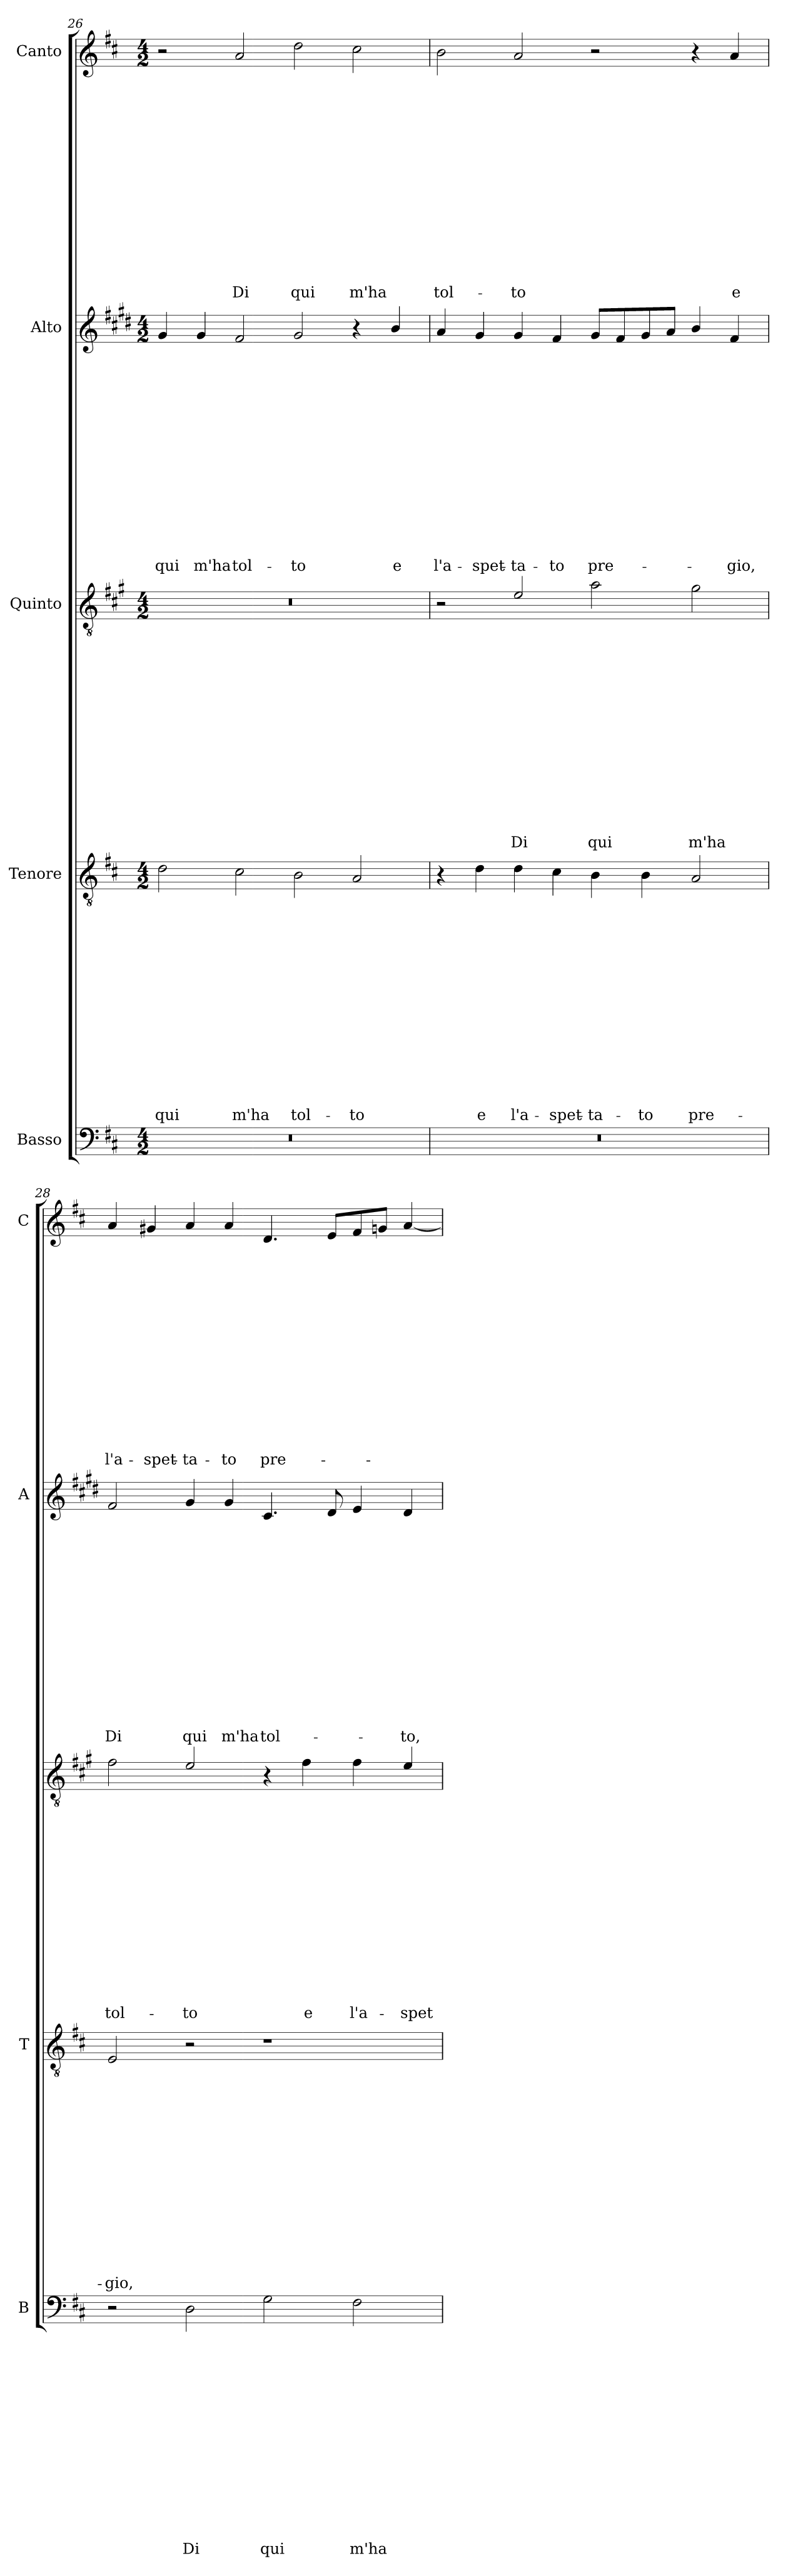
**kern	**text	**text	**text	**text	**text	**text	**text	**text	**text	**text	**text	**text	**text	**text	**text	**kern	**text	**text	**text	**text	**text	**text	**text	**text	**text	**text	**text	**text	**text	**text	**text	**kern	**text	**text	**text	**text	**text	**text	**text	**text	**text	**text	**text	**text	**text	**text	**text	**kern	**text	**text	**text	**text	**text	**text	**text	**text	**text	**text	**text	**text	**text	**text	**text	**kern	**text	**text	**text	**text	**text	**text	**text	**text	**text	**text	**text	**text	**text	**text	**text
*part5	*part5	*part5	*part5	*part5	*part5	*part5	*part5	*part5	*part5	*part5	*part5	*part5	*part5	*part5	*part5	*part4	*part4	*part4	*part4	*part4	*part4	*part4	*part4	*part4	*part4	*part4	*part4	*part4	*part4	*part4	*part4	*part3	*part3	*part3	*part3	*part3	*part3	*part3	*part3	*part3	*part3	*part3	*part3	*part3	*part3	*part3	*part3	*part2	*part2	*part2	*part2	*part2	*part2	*part2	*part2	*part2	*part2	*part2	*part2	*part2	*part2	*part2	*part2	*part1	*part1	*part1	*part1	*part1	*part1	*part1	*part1	*part1	*part1	*part1	*part1	*part1	*part1	*part1	*part1
*staff5	*staff5	*staff5	*staff5	*staff5	*staff5	*staff5	*staff5	*staff5	*staff5	*staff5	*staff5	*staff5	*staff5	*staff5	*staff5	*staff4	*staff4	*staff4	*staff4	*staff4	*staff4	*staff4	*staff4	*staff4	*staff4	*staff4	*staff4	*staff4	*staff4	*staff4	*staff4	*staff3	*staff3	*staff3	*staff3	*staff3	*staff3	*staff3	*staff3	*staff3	*staff3	*staff3	*staff3	*staff3	*staff3	*staff3	*staff3	*staff2	*staff2	*staff2	*staff2	*staff2	*staff2	*staff2	*staff2	*staff2	*staff2	*staff2	*staff2	*staff2	*staff2	*staff2	*staff2	*staff1	*staff1	*staff1	*staff1	*staff1	*staff1	*staff1	*staff1	*staff1	*staff1	*staff1	*staff1	*staff1	*staff1	*staff1	*staff1
*I"Basso	*	*	*	*	*	*	*	*	*	*	*	*	*	*	*	*I"Tenore	*	*	*	*	*	*	*	*	*	*	*	*	*	*	*	*I"Quinto	*	*	*	*	*	*	*	*	*	*	*	*	*	*	*	*I"Alto	*	*	*	*	*	*	*	*	*	*	*	*	*	*	*	*I"Canto	*	*	*	*	*	*	*	*	*	*	*	*	*	*	*
*I'B	*	*	*	*	*	*	*	*	*	*	*	*	*	*	*	*I'T	*	*	*	*	*	*	*	*	*	*	*	*	*	*	*	*	*	*	*	*	*	*	*	*	*	*	*	*	*	*	*	*I'A	*	*	*	*	*	*	*	*	*	*	*	*	*	*	*	*I'C	*	*	*	*	*	*	*	*	*	*	*	*	*	*	*
*clefF4	*	*	*	*	*	*	*	*	*	*	*	*	*	*	*	*clefGv2	*	*	*	*	*	*	*	*	*	*	*	*	*	*	*	*clefGv2	*	*	*	*	*	*	*	*	*	*	*	*	*	*	*	*clefG2	*	*	*	*	*	*	*	*	*	*	*	*	*	*	*	*clefG2	*	*	*	*	*	*	*	*	*	*	*	*	*	*	*
*	*	*	*	*	*	*	*	*	*	*	*	*	*	*	*	*	*	*	*	*	*	*	*	*	*	*	*	*	*	*	*	*ITrd4c7	*	*	*	*	*	*	*	*	*	*	*	*	*	*	*	*ITrd1c2	*	*	*	*	*	*	*	*	*	*	*	*	*	*	*	*	*	*	*	*	*	*	*	*	*	*	*	*	*	*	*
*k[f#c#]	*	*	*	*	*	*	*	*	*	*	*	*	*	*	*	*k[f#c#]	*	*	*	*	*	*	*	*	*	*	*	*	*	*	*	*k[f#c#]	*	*	*	*	*	*	*	*	*	*	*	*	*	*	*	*k[f#c#]	*	*	*	*	*	*	*	*	*	*	*	*	*	*	*	*k[f#c#]	*	*	*	*	*	*	*	*	*	*	*	*	*	*	*
*D:	*	*	*	*	*	*	*	*	*	*	*	*	*	*	*	*D:	*	*	*	*	*	*	*	*	*	*	*	*	*	*	*	*D:	*	*	*	*	*	*	*	*	*	*	*	*	*	*	*	*D:	*	*	*	*	*	*	*	*	*	*	*	*	*	*	*	*D:	*	*	*	*	*	*	*	*	*	*	*	*	*	*	*
*M4/2	*	*	*	*	*	*	*	*	*	*	*	*	*	*	*	*M4/2	*	*	*	*	*	*	*	*	*	*	*	*	*	*	*	*M4/2	*	*	*	*	*	*	*	*	*	*	*	*	*	*	*	*M4/2	*	*	*	*	*	*	*	*	*	*	*	*	*	*	*	*M4/2	*	*	*	*	*	*	*	*	*	*	*	*	*	*	*
=26	=26	=26	=26	=26	=26	=26	=26	=26	=26	=26	=26	=26	=26	=26	=26	=26	=26	=26	=26	=26	=26	=26	=26	=26	=26	=26	=26	=26	=26	=26	=26	=26	=26	=26	=26	=26	=26	=26	=26	=26	=26	=26	=26	=26	=26	=26	=26	=26	=26	=26	=26	=26	=26	=26	=26	=26	=26	=26	=26	=26	=26	=26	=26	=26	=26	=26	=26	=26	=26	=26	=26	=26	=26	=26	=26	=26	=26	=26	=26
!	!	!	!	!	!	!	!	!	!	!	!	!	!	!	!	!	!	!	!	!	!	!	!	!	!	!	!	!	!	!	!LO:LY:b	!	!	!	!	!	!	!	!	!	!	!	!	!	!	!	!	!	!	!	!	!	!	!	!	!	!	!	!	!	!	!	!LO:LY:b	!	!	!	!	!	!	!	!	!	!	!	!	!	!	!	!
0r	.	.	.	.	.	.	.	.	.	.	.	.	.	.	.	2d\	.	.	.	.	.	.	.	.	.	.	.	.	.	.	qui	0r	.	.	.	.	.	.	.	.	.	.	.	.	.	.	.	4f#/	.	.	.	.	.	.	.	.	.	.	.	.	.	.	qui	2r	.	.	.	.	.	.	.	.	.	.	.	.	.	.	.
!	!	!	!	!	!	!	!	!	!	!	!	!	!	!	!	!	!	!	!	!	!	!	!	!	!	!	!	!	!	!	!	!	!	!	!	!	!	!	!	!	!	!	!	!	!	!	!	!	!	!	!	!	!	!	!	!	!	!	!	!	!	!	!LO:LY:b	!	!	!	!	!	!	!	!	!	!	!	!	!	!	!	!
.	.	.	.	.	.	.	.	.	.	.	.	.	.	.	.	.	.	.	.	.	.	.	.	.	.	.	.	.	.	.	.	.	.	.	.	.	.	.	.	.	.	.	.	.	.	.	.	4f#/	.	.	.	.	.	.	.	.	.	.	.	.	.	.	m'ha	.	.	.	.	.	.	.	.	.	.	.	.	.	.	.	.
!	!	!	!	!	!	!	!	!	!	!	!	!	!	!	!	!	!	!	!	!	!	!	!	!	!	!	!	!	!	!	!LO:LY:b	!	!	!	!	!	!	!	!	!	!	!	!	!	!	!	!	!	!	!	!	!	!	!	!	!	!	!	!	!	!	!	!LO:LY:b	!	!	!	!	!	!	!	!	!	!	!	!	!	!	!	!LO:LY:b
.	.	.	.	.	.	.	.	.	.	.	.	.	.	.	.	2c#\	.	.	.	.	.	.	.	.	.	.	.	.	.	.	m'ha	.	.	.	.	.	.	.	.	.	.	.	.	.	.	.	.	2e/	.	.	.	.	.	.	.	.	.	.	.	.	.	.	tol-	2a/	.	.	.	.	.	.	.	.	.	.	.	.	.	.	Di
!	!	!	!	!	!	!	!	!	!	!	!	!	!	!	!	!	!	!	!	!	!	!	!	!	!	!	!	!	!	!	!LO:LY:b	!	!	!	!	!	!	!	!	!	!	!	!	!	!	!	!	!	!	!	!	!	!	!	!	!	!	!	!	!	!	!	!LO:LY:b	!	!	!	!	!	!	!	!	!	!	!	!	!	!	!	!LO:LY:b
.	.	.	.	.	.	.	.	.	.	.	.	.	.	.	.	2B\	.	.	.	.	.	.	.	.	.	.	.	.	.	.	tol-	.	.	.	.	.	.	.	.	.	.	.	.	.	.	.	.	2f#/	.	.	.	.	.	.	.	.	.	.	.	.	.	.	-to	2dd\	.	.	.	.	.	.	.	.	.	.	.	.	.	.	qui
!	!	!	!	!	!	!	!	!	!	!	!	!	!	!	!	!	!	!	!	!	!	!	!	!	!	!	!	!	!	!	!LO:LY:b	!	!	!	!	!	!	!	!	!	!	!	!	!	!	!	!	!	!	!	!	!	!	!	!	!	!	!	!	!	!	!	!	!	!	!	!	!	!	!	!	!	!	!	!	!	!	!	!LO:LY:b
.	.	.	.	.	.	.	.	.	.	.	.	.	.	.	.	2A/	.	.	.	.	.	.	.	.	.	.	.	.	.	.	-to	.	.	.	.	.	.	.	.	.	.	.	.	.	.	.	.	4r	.	.	.	.	.	.	.	.	.	.	.	.	.	.	.	2cc#\	.	.	.	.	.	.	.	.	.	.	.	.	.	.	m'ha
!	!	!	!	!	!	!	!	!	!	!	!	!	!	!	!	!	!	!	!	!	!	!	!	!	!	!	!	!	!	!	!	!	!	!	!	!	!	!	!	!	!	!	!	!	!	!	!	!	!	!	!	!	!	!	!	!	!	!	!	!	!	!	!LO:LY:b	!	!	!	!	!	!	!	!	!	!	!	!	!	!	!	!
.	.	.	.	.	.	.	.	.	.	.	.	.	.	.	.	.	.	.	.	.	.	.	.	.	.	.	.	.	.	.	.	.	.	.	.	.	.	.	.	.	.	.	.	.	.	.	.	4a/	.	.	.	.	.	.	.	.	.	.	.	.	.	.	e	.	.	.	.	.	.	.	.	.	.	.	.	.	.	.	.
=27	=27	=27	=27	=27	=27	=27	=27	=27	=27	=27	=27	=27	=27	=27	=27	=27	=27	=27	=27	=27	=27	=27	=27	=27	=27	=27	=27	=27	=27	=27	=27	=27	=27	=27	=27	=27	=27	=27	=27	=27	=27	=27	=27	=27	=27	=27	=27	=27	=27	=27	=27	=27	=27	=27	=27	=27	=27	=27	=27	=27	=27	=27	=27	=27	=27	=27	=27	=27	=27	=27	=27	=27	=27	=27	=27	=27	=27	=27	=27
!	!	!	!	!	!	!	!	!	!	!	!	!	!	!	!	!	!	!	!	!	!	!	!	!	!	!	!	!	!	!	!	!	!	!	!	!	!	!	!	!	!	!	!	!	!	!	!	!	!	!	!	!	!	!	!	!	!	!	!	!	!	!	!LO:LY:b	!	!	!	!	!	!	!	!	!	!	!	!	!	!	!	!LO:LY:b
0r	.	.	.	.	.	.	.	.	.	.	.	.	.	.	.	4r	.	.	.	.	.	.	.	.	.	.	.	.	.	.	.	2r	.	.	.	.	.	.	.	.	.	.	.	.	.	.	.	4g/	.	.	.	.	.	.	.	.	.	.	.	.	.	.	l'a-	2b\	.	.	.	.	.	.	.	.	.	.	.	.	.	.	tol-
!	!	!	!	!	!	!	!	!	!	!	!	!	!	!	!	!	!	!	!	!	!	!	!	!	!	!	!	!	!	!	!LO:LY:b	!	!	!	!	!	!	!	!	!	!	!	!	!	!	!	!	!	!	!	!	!	!	!	!	!	!	!	!	!	!	!	!LO:LY:b	!	!	!	!	!	!	!	!	!	!	!	!	!	!	!	!
.	.	.	.	.	.	.	.	.	.	.	.	.	.	.	.	4d\	.	.	.	.	.	.	.	.	.	.	.	.	.	.	e	.	.	.	.	.	.	.	.	.	.	.	.	.	.	.	.	4f#/	.	.	.	.	.	.	.	.	.	.	.	.	.	.	-spet-	.	.	.	.	.	.	.	.	.	.	.	.	.	.	.	.
!	!	!	!	!	!	!	!	!	!	!	!	!	!	!	!	!	!	!	!	!	!	!	!	!	!	!	!	!	!	!	!LO:LY:b	!	!	!	!	!	!	!	!	!	!	!	!	!	!	!	!LO:LY:b	!	!	!	!	!	!	!	!	!	!	!	!	!	!	!	!LO:LY:b	!	!	!	!	!	!	!	!	!	!	!	!	!	!	!	!LO:LY:b
.	.	.	.	.	.	.	.	.	.	.	.	.	.	.	.	4d\	.	.	.	.	.	.	.	.	.	.	.	.	.	.	l'a-	2A/	.	.	.	.	.	.	.	.	.	.	.	.	.	.	Di	4f#/	.	.	.	.	.	.	.	.	.	.	.	.	.	.	-ta-	2a/	.	.	.	.	.	.	.	.	.	.	.	.	.	.	-to
!	!	!	!	!	!	!	!	!	!	!	!	!	!	!	!	!	!	!	!	!	!	!	!	!	!	!	!	!	!	!	!LO:LY:b	!	!	!	!	!	!	!	!	!	!	!	!	!	!	!	!	!	!	!	!	!	!	!	!	!	!	!	!	!	!	!	!LO:LY:b	!	!	!	!	!	!	!	!	!	!	!	!	!	!	!	!
.	.	.	.	.	.	.	.	.	.	.	.	.	.	.	.	4c#\	.	.	.	.	.	.	.	.	.	.	.	.	.	.	-spet-	.	.	.	.	.	.	.	.	.	.	.	.	.	.	.	.	4e/	.	.	.	.	.	.	.	.	.	.	.	.	.	.	-to	.	.	.	.	.	.	.	.	.	.	.	.	.	.	.	.
!	!	!	!	!	!	!	!	!	!	!	!	!	!	!	!	!	!	!	!	!	!	!	!	!	!	!	!	!	!	!	!LO:LY:b	!	!	!	!	!	!	!	!	!	!	!	!	!	!	!	!LO:LY:b	!	!	!	!	!	!	!	!	!	!	!	!	!	!	!	!LO:LY:b	!	!	!	!	!	!	!	!	!	!	!	!	!	!	!	!
.	.	.	.	.	.	.	.	.	.	.	.	.	.	.	.	4B\	.	.	.	.	.	.	.	.	.	.	.	.	.	.	-ta-	2d\	.	.	.	.	.	.	.	.	.	.	.	.	.	.	qui	8f#/L	.	.	.	.	.	.	.	.	.	.	.	.	.	.	pre-	2r	.	.	.	.	.	.	.	.	.	.	.	.	.	.	.
.	.	.	.	.	.	.	.	.	.	.	.	.	.	.	.	.	.	.	.	.	.	.	.	.	.	.	.	.	.	.	.	.	.	.	.	.	.	.	.	.	.	.	.	.	.	.	.	8e/	.	.	.	.	.	.	.	.	.	.	.	.	.	.	.	.	.	.	.	.	.	.	.	.	.	.	.	.	.	.	.
!	!	!	!	!	!	!	!	!	!	!	!	!	!	!	!	!	!	!	!	!	!	!	!	!	!	!	!	!	!	!	!LO:LY:b	!	!	!	!	!	!	!	!	!	!	!	!	!	!	!	!	!	!	!	!	!	!	!	!	!	!	!	!	!	!	!	!	!	!	!	!	!	!	!	!	!	!	!	!	!	!	!	!
.	.	.	.	.	.	.	.	.	.	.	.	.	.	.	.	4B\	.	.	.	.	.	.	.	.	.	.	.	.	.	.	-to	.	.	.	.	.	.	.	.	.	.	.	.	.	.	.	.	8f#/	.	.	.	.	.	.	.	.	.	.	.	.	.	.	.	.	.	.	.	.	.	.	.	.	.	.	.	.	.	.	.
.	.	.	.	.	.	.	.	.	.	.	.	.	.	.	.	.	.	.	.	.	.	.	.	.	.	.	.	.	.	.	.	.	.	.	.	.	.	.	.	.	.	.	.	.	.	.	.	8g/J	.	.	.	.	.	.	.	.	.	.	.	.	.	.	.	.	.	.	.	.	.	.	.	.	.	.	.	.	.	.	.
!	!	!	!	!	!	!	!	!	!	!	!	!	!	!	!	!	!	!	!	!	!	!	!	!	!	!	!	!	!	!	!LO:LY:b	!	!	!	!	!	!	!	!	!	!	!	!	!	!	!	!LO:LY:b	!	!	!	!	!	!	!	!	!	!	!	!	!	!	!	!	!	!	!	!	!	!	!	!	!	!	!	!	!	!	!	!
.	.	.	.	.	.	.	.	.	.	.	.	.	.	.	.	2A/	.	.	.	.	.	.	.	.	.	.	.	.	.	.	pre-	2c#\	.	.	.	.	.	.	.	.	.	.	.	.	.	.	m'ha	4a/	.	.	.	.	.	.	.	.	.	.	.	.	.	.	.	4r	.	.	.	.	.	.	.	.	.	.	.	.	.	.	.
!	!	!	!	!	!	!	!	!	!	!	!	!	!	!	!	!	!	!	!	!	!	!	!	!	!	!	!	!	!	!	!	!	!	!	!	!	!	!	!	!	!	!	!	!	!	!	!	!	!	!	!	!	!	!	!	!	!	!	!	!	!	!	!LO:LY:b	!	!	!	!	!	!	!	!	!	!	!	!	!	!	!	!LO:LY:b
.	.	.	.	.	.	.	.	.	.	.	.	.	.	.	.	.	.	.	.	.	.	.	.	.	.	.	.	.	.	.	.	.	.	.	.	.	.	.	.	.	.	.	.	.	.	.	.	4e/	.	.	.	.	.	.	.	.	.	.	.	.	.	.	-gio,	4a/	.	.	.	.	.	.	.	.	.	.	.	.	.	.	e
=28	=28	=28	=28	=28	=28	=28	=28	=28	=28	=28	=28	=28	=28	=28	=28	=28	=28	=28	=28	=28	=28	=28	=28	=28	=28	=28	=28	=28	=28	=28	=28	=28	=28	=28	=28	=28	=28	=28	=28	=28	=28	=28	=28	=28	=28	=28	=28	=28	=28	=28	=28	=28	=28	=28	=28	=28	=28	=28	=28	=28	=28	=28	=28	=28	=28	=28	=28	=28	=28	=28	=28	=28	=28	=28	=28	=28	=28	=28	=28
!	!	!	!	!	!	!	!	!	!	!	!	!	!	!	!	!	!	!	!	!	!	!	!	!	!	!	!	!	!	!	!LO:LY:b	!	!	!	!	!	!	!	!	!	!	!	!	!	!	!	!LO:LY:b	!	!	!	!	!	!	!	!	!	!	!	!	!	!	!	!LO:LY:b	!	!	!	!	!	!	!	!	!	!	!	!	!	!	!	!LO:LY:b
2r	.	.	.	.	.	.	.	.	.	.	.	.	.	.	.	2E/	.	.	.	.	.	.	.	.	.	.	.	.	.	.	-gio,	2B\	.	.	.	.	.	.	.	.	.	.	.	.	.	.	tol-	2e/	.	.	.	.	.	.	.	.	.	.	.	.	.	.	Di	4a/	.	.	.	.	.	.	.	.	.	.	.	.	.	.	l'a-
!	!	!	!	!	!	!	!	!	!	!	!	!	!	!	!	!	!	!	!	!	!	!	!	!	!	!	!	!	!	!	!	!	!	!	!	!	!	!	!	!	!	!	!	!	!	!	!	!	!	!	!	!	!	!	!	!	!	!	!	!	!	!	!	!	!	!	!	!	!	!	!	!	!	!	!	!	!	!	!LO:LY:b
.	.	.	.	.	.	.	.	.	.	.	.	.	.	.	.	.	.	.	.	.	.	.	.	.	.	.	.	.	.	.	.	.	.	.	.	.	.	.	.	.	.	.	.	.	.	.	.	.	.	.	.	.	.	.	.	.	.	.	.	.	.	.	.	4g#X/	.	.	.	.	.	.	.	.	.	.	.	.	.	.	-spet-
!	!	!	!	!	!	!	!	!	!	!	!	!	!	!	!LO:LY:b	!	!	!	!	!	!	!	!	!	!	!	!	!	!	!	!	!	!	!	!	!	!	!	!	!	!	!	!	!	!	!	!LO:LY:b	!	!	!	!	!	!	!	!	!	!	!	!	!	!	!	!LO:LY:b	!	!	!	!	!	!	!	!	!	!	!	!	!	!	!	!LO:LY:b
2D\	.	.	.	.	.	.	.	.	.	.	.	.	.	.	Di	2r	.	.	.	.	.	.	.	.	.	.	.	.	.	.	.	2A/	.	.	.	.	.	.	.	.	.	.	.	.	.	.	-to	4f#/	.	.	.	.	.	.	.	.	.	.	.	.	.	.	qui	4a/	.	.	.	.	.	.	.	.	.	.	.	.	.	.	-ta-
!	!	!	!	!	!	!	!	!	!	!	!	!	!	!	!	!	!	!	!	!	!	!	!	!	!	!	!	!	!	!	!	!	!	!	!	!	!	!	!	!	!	!	!	!	!	!	!	!	!	!	!	!	!	!	!	!	!	!	!	!	!	!	!LO:LY:b	!	!	!	!	!	!	!	!	!	!	!	!	!	!	!	!LO:LY:b
.	.	.	.	.	.	.	.	.	.	.	.	.	.	.	.	.	.	.	.	.	.	.	.	.	.	.	.	.	.	.	.	.	.	.	.	.	.	.	.	.	.	.	.	.	.	.	.	4f#/	.	.	.	.	.	.	.	.	.	.	.	.	.	.	m'ha	4a/	.	.	.	.	.	.	.	.	.	.	.	.	.	.	-to
!	!	!	!	!	!	!	!	!	!	!	!	!	!	!	!LO:LY:b	!	!	!	!	!	!	!	!	!	!	!	!	!	!	!	!	!	!	!	!	!	!	!	!	!	!	!	!	!	!	!	!	!	!	!	!	!	!	!	!	!	!	!	!	!	!	!	!LO:LY:b	!	!	!	!	!	!	!	!	!	!	!	!	!	!	!	!LO:LY:b
2G\	.	.	.	.	.	.	.	.	.	.	.	.	.	.	qui	1r	.	.	.	.	.	.	.	.	.	.	.	.	.	.	.	4r	.	.	.	.	.	.	.	.	.	.	.	.	.	.	.	4.B/	.	.	.	.	.	.	.	.	.	.	.	.	.	.	tol-	4.d/	.	.	.	.	.	.	.	.	.	.	.	.	.	.	pre-
!	!	!	!	!	!	!	!	!	!	!	!	!	!	!	!	!	!	!	!	!	!	!	!	!	!	!	!	!	!	!	!	!	!	!	!	!	!	!	!	!	!	!	!	!	!	!	!LO:LY:b	!	!	!	!	!	!	!	!	!	!	!	!	!	!	!	!	!	!	!	!	!	!	!	!	!	!	!	!	!	!	!	!
.	.	.	.	.	.	.	.	.	.	.	.	.	.	.	.	.	.	.	.	.	.	.	.	.	.	.	.	.	.	.	.	4B\	.	.	.	.	.	.	.	.	.	.	.	.	.	.	e	.	.	.	.	.	.	.	.	.	.	.	.	.	.	.	.	.	.	.	.	.	.	.	.	.	.	.	.	.	.	.	.
.	.	.	.	.	.	.	.	.	.	.	.	.	.	.	.	.	.	.	.	.	.	.	.	.	.	.	.	.	.	.	.	.	.	.	.	.	.	.	.	.	.	.	.	.	.	.	.	8c#/	.	.	.	.	.	.	.	.	.	.	.	.	.	.	.	8e/L	.	.	.	.	.	.	.	.	.	.	.	.	.	.	.
!	!	!	!	!	!	!	!	!	!	!	!	!	!	!	!LO:LY:b	!	!	!	!	!	!	!	!	!	!	!	!	!	!	!	!	!	!	!	!	!	!	!	!	!	!	!	!	!	!	!	!LO:LY:b	!	!	!	!	!	!	!	!	!	!	!	!	!	!	!	!	!	!	!	!	!	!	!	!	!	!	!	!	!	!	!	!
2F#\	.	.	.	.	.	.	.	.	.	.	.	.	.	.	m'ha	.	.	.	.	.	.	.	.	.	.	.	.	.	.	.	.	4B\	.	.	.	.	.	.	.	.	.	.	.	.	.	.	l'a-	4d/	.	.	.	.	.	.	.	.	.	.	.	.	.	.	.	8f#/	.	.	.	.	.	.	.	.	.	.	.	.	.	.	.
.	.	.	.	.	.	.	.	.	.	.	.	.	.	.	.	.	.	.	.	.	.	.	.	.	.	.	.	.	.	.	.	.	.	.	.	.	.	.	.	.	.	.	.	.	.	.	.	.	.	.	.	.	.	.	.	.	.	.	.	.	.	.	.	8gn/J	.	.	.	.	.	.	.	.	.	.	.	.	.	.	.
!	!	!	!	!	!	!	!	!	!	!	!	!	!	!	!	!	!	!	!	!	!	!	!	!	!	!	!	!	!	!	!	!	!	!	!	!	!	!	!	!	!	!	!	!	!	!	!LO:LY:b	!	!	!	!	!	!	!	!	!	!	!	!	!	!	!	!LO:LY:b	!	!	!	!	!	!	!	!	!	!	!	!	!	!	!	!
.	.	.	.	.	.	.	.	.	.	.	.	.	.	.	.	.	.	.	.	.	.	.	.	.	.	.	.	.	.	.	.	4A/	.	.	.	.	.	.	.	.	.	.	.	.	.	.	-spet-	4c#/	.	.	.	.	.	.	.	.	.	.	.	.	.	.	-to,	[4a/	.	.	.	.	.	.	.	.	.	.	.	.	.	.	.
=	=	=	=	=	=	=	=	=	=	=	=	=	=	=	=	=	=	=	=	=	=	=	=	=	=	=	=	=	=	=	=	=	=	=	=	=	=	=	=	=	=	=	=	=	=	=	=	=	=	=	=	=	=	=	=	=	=	=	=	=	=	=	=	=	=	=	=	=	=	=	=	=	=	=	=	=	=	=	=
*-	*-	*-	*-	*-	*-	*-	*-	*-	*-	*-	*-	*-	*-	*-	*-	*-	*-	*-	*-	*-	*-	*-	*-	*-	*-	*-	*-	*-	*-	*-	*-	*-	*-	*-	*-	*-	*-	*-	*-	*-	*-	*-	*-	*-	*-	*-	*-	*-	*-	*-	*-	*-	*-	*-	*-	*-	*-	*-	*-	*-	*-	*-	*-	*-	*-	*-	*-	*-	*-	*-	*-	*-	*-	*-	*-	*-	*-	*-	*-
